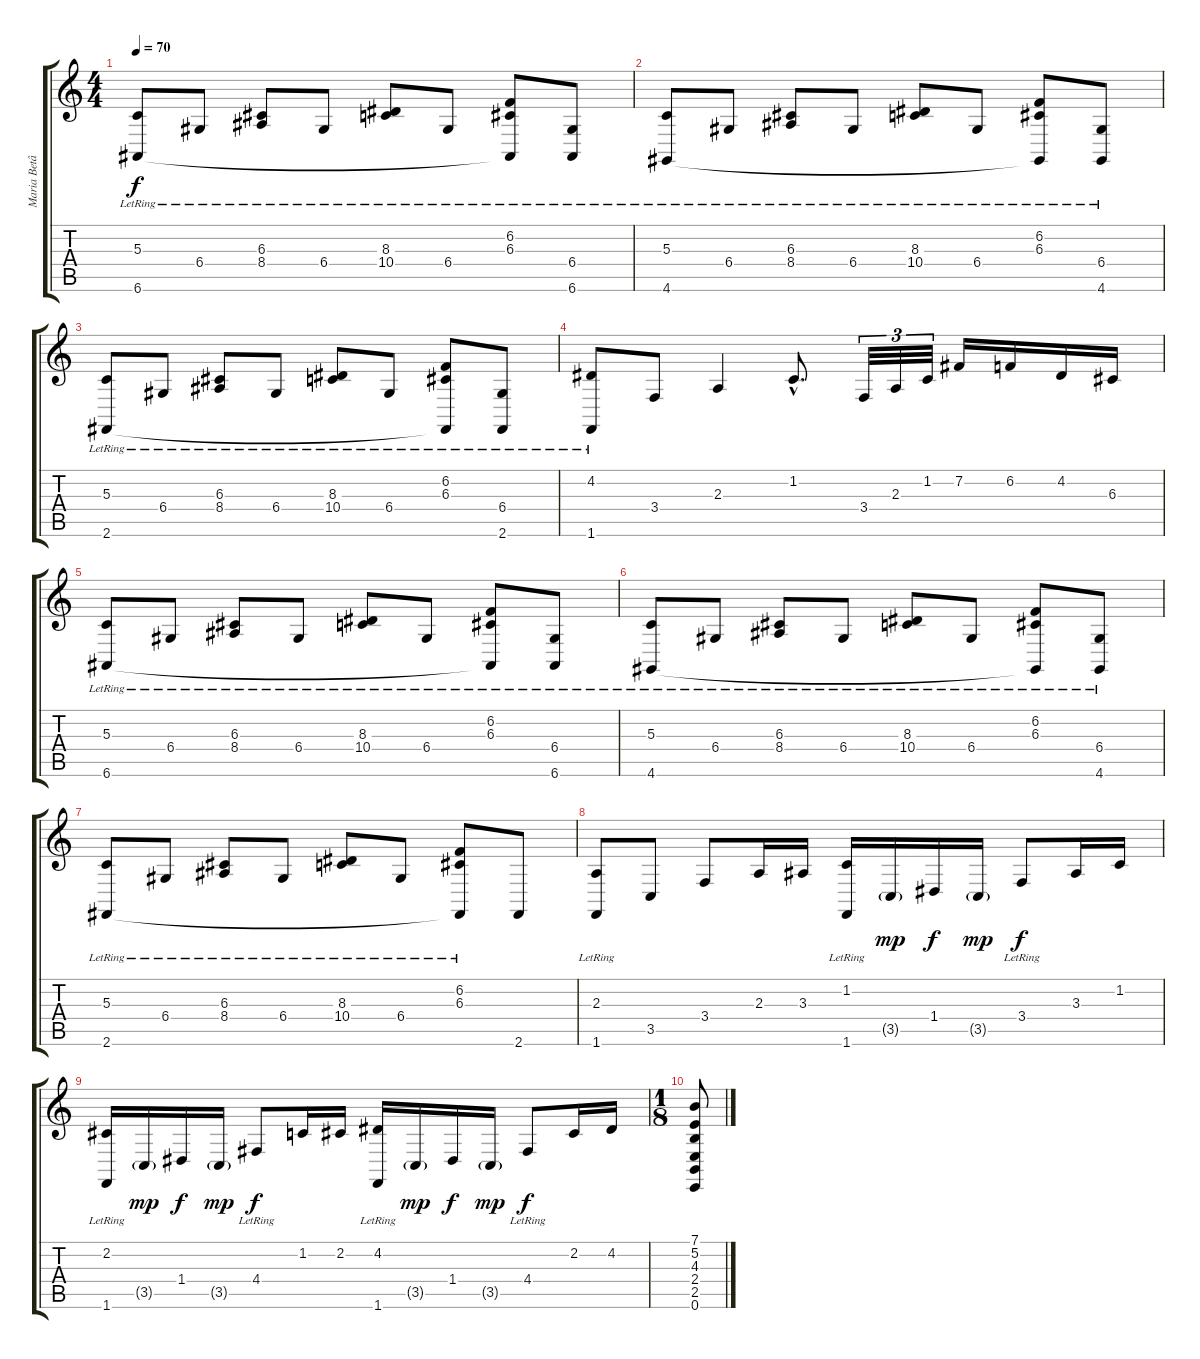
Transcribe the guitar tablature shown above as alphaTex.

\track ("Maria Betânia" "Maria Betâ") {instrument acousticgrandpiano}
\staff {score tabs}
\tuning (E4 B3 G3 D3 A2 E2) {hide}
\ts (4 4)
\tempo 70
\clef g2
\ks c
(5.3{lr} 6.6{lr}).8{dy f} 6.4{lr}.8 (6.3{lr} 8.4).8 6.4{lr}.8 (8.3{lr} 10.4{lr}).8 6.4{lr}.8 (6.2{lr} 6.3{lr} 6.6{t}).8 (6.4{lr} 6.6).8 |
(5.3{lr} 4.6{lr}).8 6.4{lr}.8 (6.3{lr} 8.4).8 6.4{lr}.8 (8.3{lr} 10.4).8 6.4{lr}.8 (6.2{lr} 6.3 4.6{t}).8 (6.4{lr} 4.6).8 |
(5.3{lr} 2.6{lr}).8 6.4{lr}.8 (6.3{lr} 8.4).8 6.4{lr}.8 (8.3{lr} 10.4).8 6.4{lr}.8 (6.2{lr} 6.3 2.6{t}).8 (6.4{lr} 2.6).8 |
(4.2 1.6{lr}).8 3.4.8 2.3.4 1.2{hac}.8{d} 3.4.32{tu (3 2)} 2.3.32{tu (3 2)} 1.2.32{tu (3 2)} 7.2.16 6.2.16 4.2.16 6.3.16 |
(5.3{lr} 6.6{lr}).8 6.4{lr}.8 (6.3{lr} 8.4).8 6.4{lr}.8 (8.3{lr} 10.4{lr}).8 6.4{lr}.8 (6.2{lr} 6.3{lr} 6.6{t}).8 (6.4{lr} 6.6).8 |
(5.3{lr} 4.6{lr}).8 6.4{lr}.8 (6.3{lr} 8.4).8 6.4{lr}.8 (8.3{lr} 10.4).8 6.4{lr}.8 (6.2{lr} 6.3 4.6{t}).8 (6.4{lr} 4.6).8 |
(5.3{lr} 2.6{lr}).8 6.4{lr}.8 (6.3{lr} 8.4).8 6.4{lr}.8 (8.3{lr} 10.4).8 6.4{lr}.8 (6.2{lr} 6.3 2.6{t}).8 2.6.8 |
(2.3 1.6{lr}).8 3.5.8 3.4.8 2.3.16 3.3.16 (1.2 1.6{lr}).16 3.5{g}.16{dy mp} 1.4.16{dy f} 3.5{g}.16{dy mp} 3.4{lr}.8{dy f} 3.3.16 1.2.16 |
(2.2 1.6{lr}).16 3.5{g}.16{dy mp} 1.4.16{dy f} 3.5{g}.16{dy mp} 4.4{lr}.8{dy f} 1.2.16 2.2.16 (4.2 1.6{lr}).16 3.5{g}.16{dy mp} 1.4.16{dy f} 3.5{g}.16{dy mp} 4.4{lr}.8{dy f} 2.2.16 4.2.16 |
\ts (1 8)
(7.1 5.2 4.3 2.4 2.5 0.6).8
